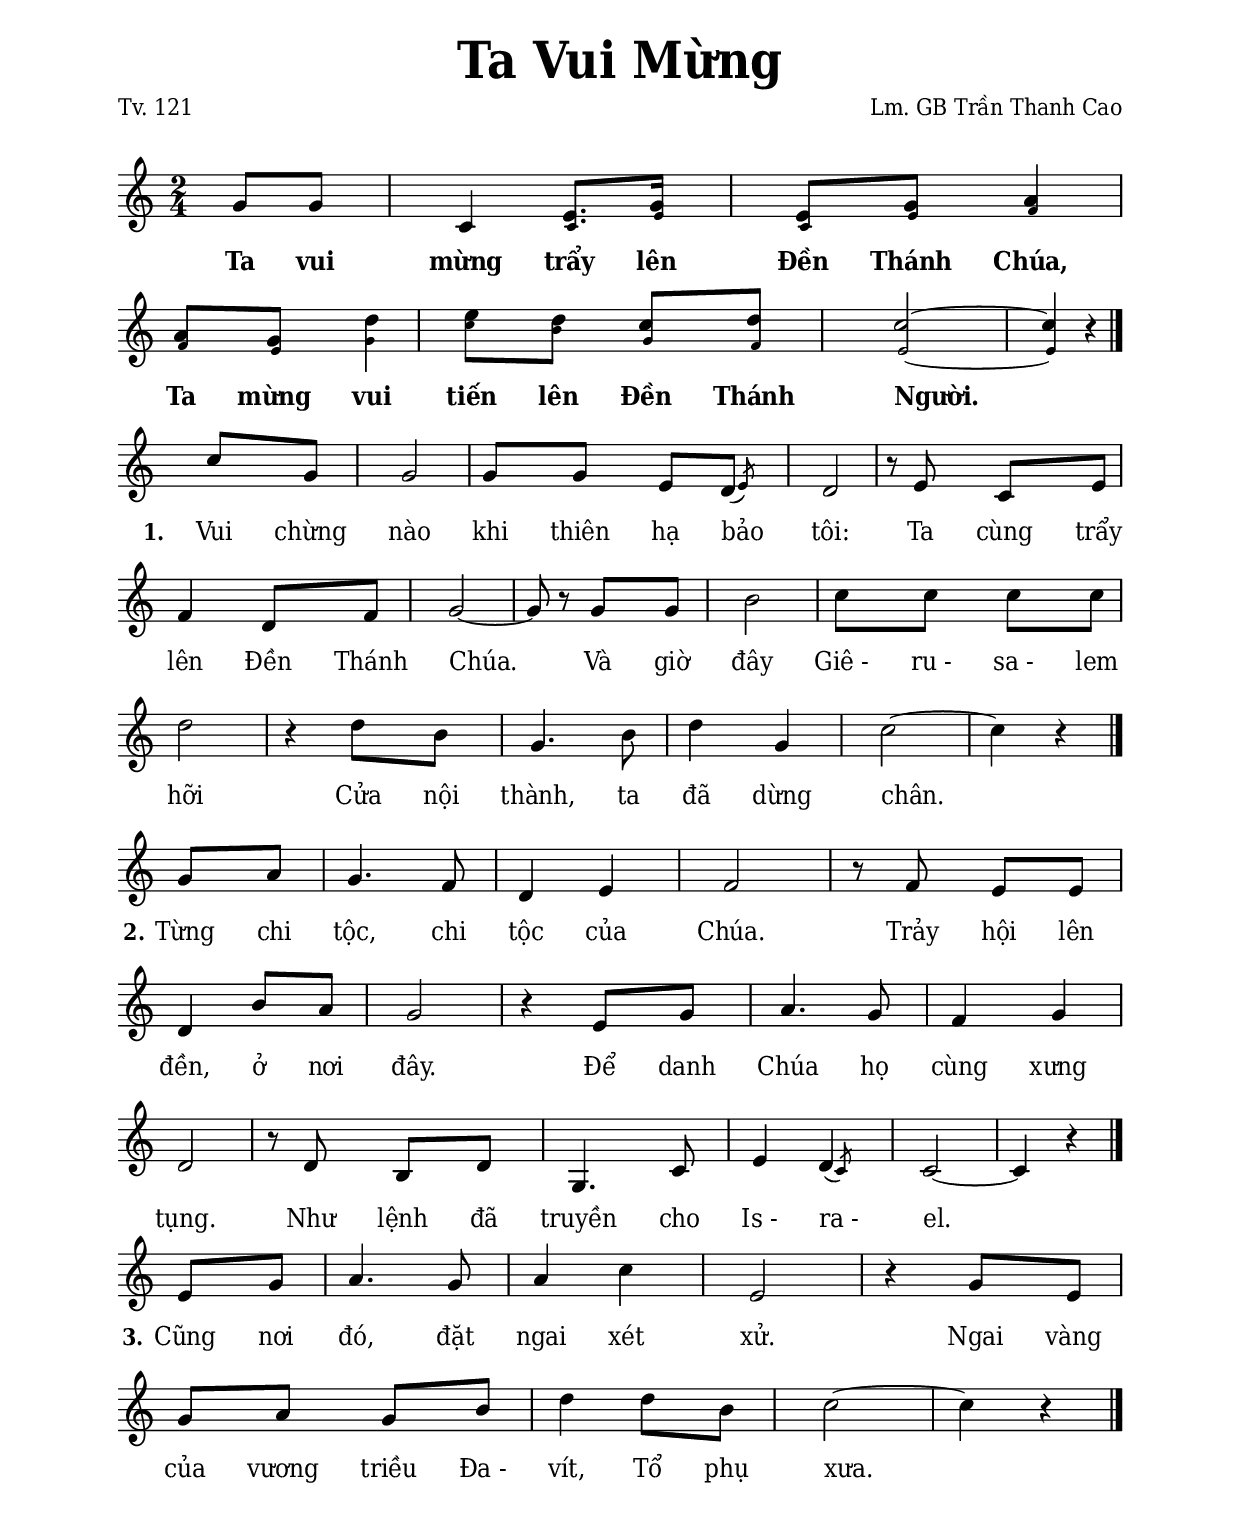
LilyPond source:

% Cài đặt chung
\version "2.22.1"
\include "english.ly"

\header {
  title = \markup { \fontsize #3 "Ta Vui Mừng" }
  poet = "Tv. 121"
  composer = "Lm. GB Trần Thanh Cao"
  arranger = " "
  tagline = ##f
}

% Thiết lập tông và nhịp
TongNhip = { \key c \major \time 2/4 }

% Nhạc điệp khúc
nhacDiepKhucSop = \relative c'' {
  \partial 4
  <>^\markup { \halign #35 " " }
  g8 g |
  c,4 e8. g16 |
  e8 g a4 |
  a8 g d'4 |
  e8 d c d |
  c2 ~ |
  c4 r
  \bar "|."
}

nhacDiepKhucBas = \relative c'' {
  \partial 4 g8 g |
  c,4 c8. e16 |
  c8 e f4 |
  f8 e g4 |
  c8 b g f |
  e2 ~ |
  e4 r
}

% Nhạc phiên khúc
nhacPhienKhuc = \relative c'' {
  #(define afterGraceFraction (cons 1 3))
  % Phiên khúc 1
  \partial 4 c8 g |
  g2 |
  g8 g e
  \afterGrace d ({
    \override Flag.stroke-style = #"grace"
    e8)} |
  \revert Flag.stroke-style
  d2 |
  r8 e c e |
  f4 d8 f |
  g2 ~ |
  g8 r g g |
  b2 |
  c8 c c c |
  d2 |
  r4 d8 b |
  g4. b8 |
  d4 g, |
  c2 ~ |
  c4 r \bar "|." \break
  
  % Phiên khúc 2
  \partial 4 g8 a |
  g4. f8 |
  d4 e |
  f2 |
  r8 f e e |
  d4 b'8 a |
  g2 |
  r4 e8 g |
  a4. g8 |
  f4 g |
  d2 |
  r8 d b d |
  g,4. c8 |
  e4
  \afterGrace d ({
    \override Flag.stroke-style = #"grace"
    c8)} |
  \revert Flag.stroke-style
  c2 ~ |
  c4 r4 \bar "|." \break
  
  % Phiên khúc 3
  \partial 4 e8 g |
  a4. g8 |
  a4 c |
  e,2 |
  r4 g8 e |
  g a g b |
  d4 d8 b |
  c2 ~ |
  c4 r \bar "|."
}

% Lời điệp khúc
loiDiepKhuc = \lyricmode {
  Ta vui mừng trẩy lên Đền Thánh Chúa,
  Ta mừng vui tiến lên Đền Thánh Người.
}

% Lời phiên khúc
loiPhienKhuc = \lyricmode {
  \set stanza = "1.   "
  Vui chừng nào khi thiên hạ bảo tôi:
  Ta cùng trẩy lên Đền Thánh Chúa.
  Và giờ đây "Giê -" "ru -" "sa -" lem hỡi
  Cửa nội thành, ta đã dừng chân.

  \set stanza = "2."
  Từng chi tộc, chi tộc của Chúa.
  Trảy hội lên đền, ở nơi đây.
  Để danh Chúa họ cùng xưng tụng.
  Như lệnh đã truyền cho "Is -" "ra -" el.

  \set stanza = "3."
  Cũng nơi đó, đặt ngai xét xử.
  Ngai vàng của vương triều "Đa -" vít, Tổ phụ xưa.
}

% Dàn trang
\paper {
  #(set-paper-size "a4")
  top-margin = 20\mm
  bottom-margin = 10\mm
  left-margin = 20\mm
  right-margin = 20\mm
  indent = #0
  #(define fonts
    (make-pango-font-tree
      "Deja Vu Serif Condensed"
      "Deja Vu Serif Condensed"
      "Deja Vu Serif Condensed"
      (/ 20 20)))
  %page-count = #1
  system-system-spacing = #'((basic-distance . 13)
                             (minimum-distance . 13)
                             (padding . 1))
  score-system-spacing = #'((basic-distance . 13)
                             (minimum-distance . 13)
                             (padding . 1))
}

% Đổi kích thước nốt cho bè phụ
notBePhu =
#(define-music-function (font-size music) (number? ly:music?)
   (for-some-music
     (lambda (m)
       (if (music-is-of-type? m 'rhythmic-event)
           (begin
             (set! (ly:music-property m 'tweaks)
                   (cons `(font-size . ,font-size)
                         (ly:music-property m 'tweaks)))
             #t)
           #f))
     music)
   music)

\score {
  \new ChoirStaff <<
    \new Staff = diepKhuc \with {
        \consists "Merge_rests_engraver"
        printPartCombineTexts = ##f
      }
        <<
        \new Voice \TongNhip \partCombine 
          \nhacDiepKhucSop
           \notBePhu -3 { \nhacDiepKhucBas }
        \new NullVoice = nhacThamChieu \nhacDiepKhucSop
        \new Lyrics  \with {
          \override VerticalAxisGroup.
            nonstaff-relatedstaff-spacing.padding = #1.5
          \override VerticalAxisGroup.
            nonstaff-unrelatedstaff-spacing.padding = #1.5
        }
        \lyricsto nhacThamChieu \loiDiepKhuc
      >>
  >>
  \layout {
    \override Lyrics.LyricText.font-series = #'bold
    %\override Lyrics.LyricText.font-size = #+2
    \override Lyrics.LyricSpace.minimum-distance = #4
    \override Score.BarNumber.break-visibility = ##(#f #f #f)
    \override Score.SpacingSpanner.uniform-stretching = ##t
    \override Score.SpacingSpanner packed-spacing = ##t
  }
}

\score {
  \new ChoirStaff <<
    \new Staff = phienKhuc \with {
      }
      <<
      \new Voice = beSop {
        \TongNhip \nhacPhienKhuc
      }
    >>
    \new Lyrics \with {
      \override VerticalAxisGroup.
        nonstaff-relatedstaff-spacing.padding = #1.6
      \override VerticalAxisGroup.
        nonstaff-unrelatedstaff-spacing.padding = #1.6
    }
    \lyricsto beSop \loiPhienKhuc
  >>
  \layout {
    \override Staff.TimeSignature.transparent = ##t
    %\override Lyrics.LyricText.font-size = #+2
    \override Lyrics.LyricSpace.minimum-distance = #4
    \override Score.BarNumber.break-visibility = ##(#f #f #f)
    \override Score.SpacingSpanner.uniform-stretching = ##t
  }
}
